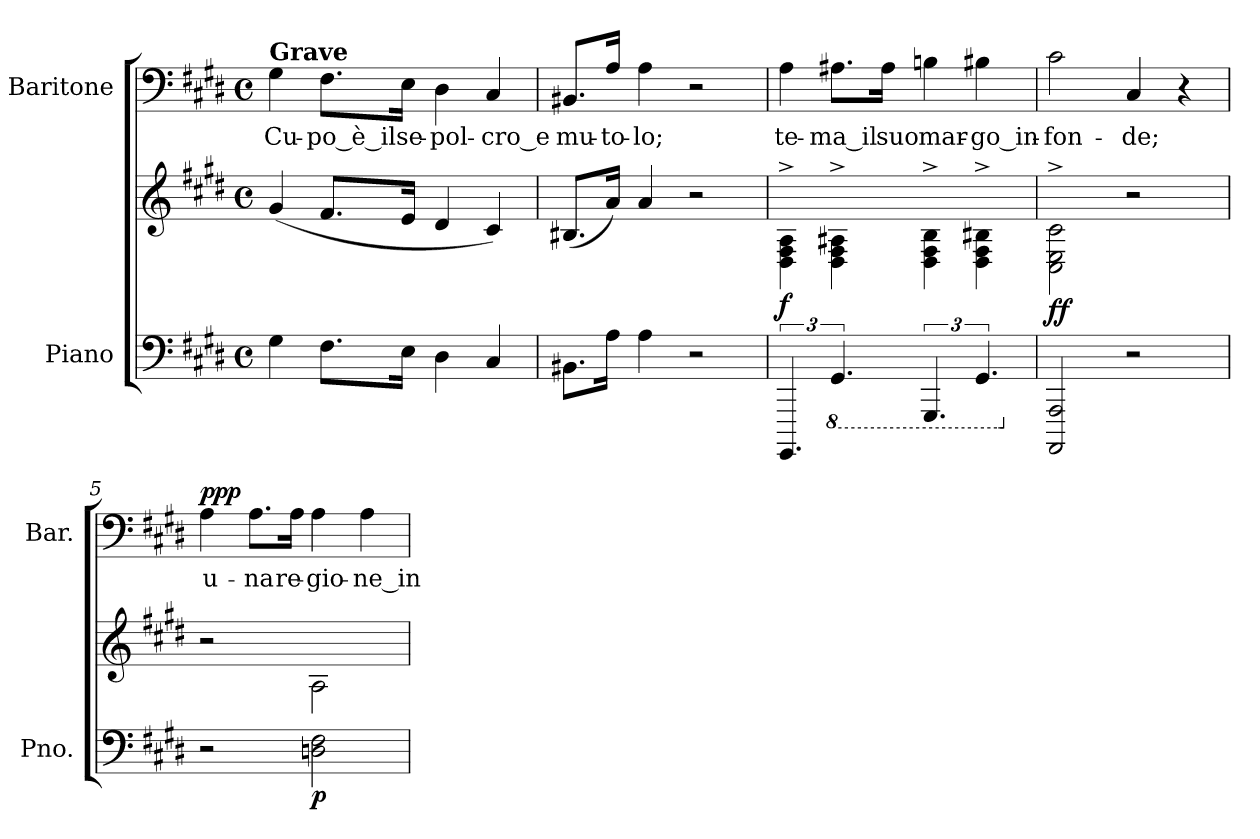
**kern	**kern	**dynam	**kern	**text	**dynam
*part2	*part2	*part2	*part1	*part1	*part1
*staff3	*staff2	*staff2/3	*staff1	*staff1	*staff1
*I"Piano	*	*	*I"Baritone	*	*
*I'Pno.	*	*	*I'Bar.	*	*
*clefF4	*clefG2	*	*clefF4	*	*
*k[f#c#g#d#]	*k[f#c#g#d#]	*	*k[f#c#g#d#]	*	*
*c#:	*c#:	*	*c#:	*	*
*M4/4	*M4/4	*	*M4/4	*	*
*met(c)	*met(c)	*	*met(c)	*	*
*MM50	*MM50	*	*MM50	*	*
=1	=1	=1	=1	=1	=1
!	!	!	!LO:TX:a:B:t=Grave	!	!
!	!	!	!	!LO:LY:b	!
4G#\	(<4g#/	.	4G#\	Cu-	.
!	!	!	!	!LO:LY:b	!
8.F#\L	8.f#/L	.	8.F#\L	-po_è_il	.
!	!	!	!	!LO:LY:b	!
16E\Jk	16e/Jk	.	16E\Jk	se-	.
!	!	!	!	!LO:LY:b	!
4D#\	4d#/	.	4D#\	-pol-	.
!	!	!	!	!LO:LY:b	!
4C#/	4c#/)	.	4C#/	-cro_e	.
=2	=2	=2	=2	=2	=2
!	!	!	!	!LO:LY:b	!
8.BB#X\L	(<8.B#X/L	.	8.BB#X/L	mu-	.
!	!	!	!	!LO:LY:b	!
16A\Jk	16a/Jk)	.	16A/Jk	-to-	.
!	!	!	!	!LO:LY:b	!
4A\	4a/	.	4A\	-lo;	.
2r	2r	.	2r	.	.
=3	=3	=3	=3	=3	=3
!	!	!LO:DY:b	!	!LO:LY:b	!
6.GGGG#/	4D#\^ 4F#\^ 4A\^	f	4A\	te-	.
*8ba	*	*	*	*	*
!	!	!	!	!LO:LY:b	!
6.GGG#/	4D#\^ 4F#\^ 4A#X\^	.	8.A#X\L	-ma_il	.
!	!	!	!	!LO:LY:b	!
.	.	.	16A#\Jk	suo	.
!	!	!	!	!LO:LY:b	!
6.GGGG#/	4D#\^ 4F#\^ 4B\^	.	4Bn\	mar-	.
!	!	!	!	!LO:LY:b	!
6.GGG#/	4D#\^ 4F#\^ 4B#X\^	.	4B#X\	-go_in-	.
=4	=4	=4	=4	=4	=4
*X8ba	*	*	*	*	*
!	!	!LO:DY:b	!	!LO:LY:b	!
2AAAA/ 2AAA/	2C#\^ 2E\^ 2c#\^	ff	2c#\	-fon-	.
!	!	!	!	!LO:LY:b	!
2r	2r	.	4C#/	-de;	.
.	.	.	4r	.	.
!!LO:LB:g=z
=5	=5	=5	=5	=5	=5
!	!	!	!	!LO:LY:b	!LO:DY:b
2r	2r	.	4A\	u-	ppp
!	!	!	!	!LO:LY:b	!
.	.	.	8.A\L	-na	.
!	!	!	!	!LO:LY:b	!
.	.	.	16A\Jk	re-	.
!	!	!LO:DY:b=2	!	!LO:LY:b	!
2Dn\ 2F#\	2A\	p	4A\	-gio-	.
!	!	!	!	!LO:LY:b	!
.	.	.	4A\	-ne_in-	.
=	=	=	=	=	=
*-	*-	*-	*-	*-	*-
